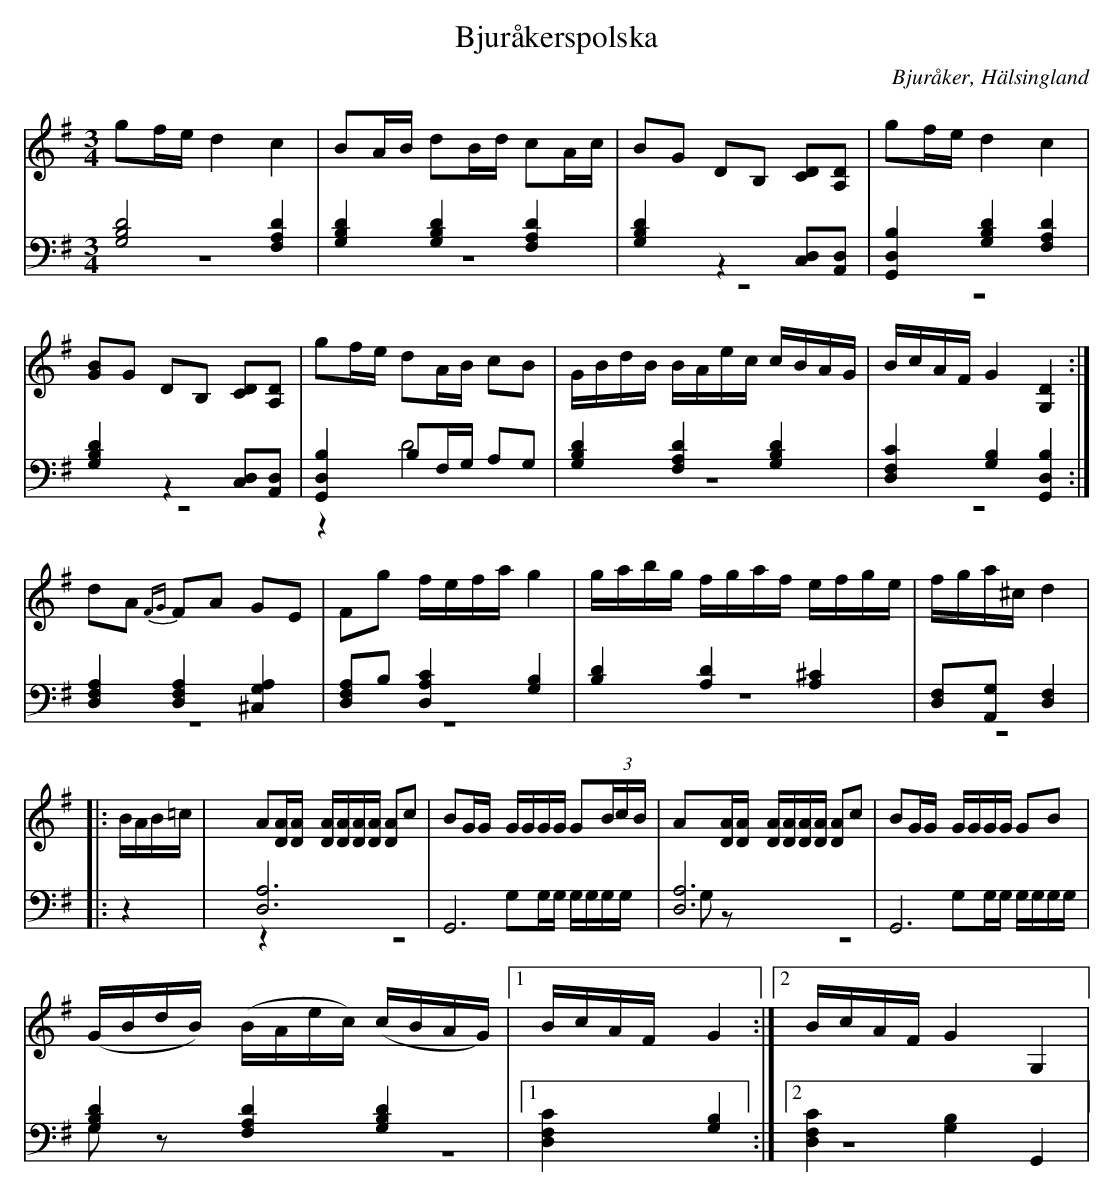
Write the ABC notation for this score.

X:1
T: Bjuråkerspolska
O: Bjuråker, Hälsingland
M: 3/4
L: 1/8
K: G
V:1
V:2
V:3 merge
V:1
gf/e/ d2 c2|BA/B/ dB/d/ cA/c/| BG DB, [CD][A,D]|gf/e/ d2 c2|
[GB]G DB, [CD][A,D] |gf/e/ dA/B/ cB|G/B/d/B/ B/A/e/c/ c/B/A/G/|B/c/A/F/ G2 [G,2D2]:|
dA {FG}FA GE|Fg f/e/f/a/ g2|g/a/b/g/ f/g/a/f/ e/f/g/e/ |f/g/a/^c/ d2 |
|:B/A/B/=c/|A[D/A/][D/A/] [D/A/][D/A/][D/A/][D/A/] [DA]c|BG/G/ G/G/G/G/ G(3B/c/B/|A[D/A/][D/A/] [D/A/][D/A/][D/A/][D/A/] [DA]c|BG/G/ G/G/G/G/ GB|
(G/B/d/B/) (B/A/e/c/) (c/B/A/G/)|1 B/c/A/F/ G2:|2 B/c/A/F/ G2 G,2|
V:2 clef=bass
[G,4B,4D4] [F,2A,2 D2]|[G,2B,2D2] [G,2B,2D2] [F,2A,2 D2]|[G,2B,2D2] z2 [C,D,][A,,D,]|[G,,2D,2B,2] [G,2B,2D2] [F,2A,2 D2]|[G,2B,2D2] z2 [C,D,][A,,D,]|
[G,,2D,2B,2] B,F,/G,/ A,G,|[G,2B,2D2] [F,2A,2 D2] [G,2B,2D2]|[D,2F,2C2] [G,2B,2][G,,2D,2B,2]:|
[D,2F,2A,2] [D,2F,2A,2] [^C,2G,2A,2]|[D,F,A,]B, [D,2A,2C2] [G,2B,2]|[B,2D2] [A,2D2] [A,2^C2]|[D,F,][A,,G,] [D,2F,2]|
|:z2|[D,6A,6]|G,,6|[D,6A,6]|G,,6|
[G,2B,2D2] [F,2A,2 D2] [G,2B,2D2]|1 [D,2F,2C2] [G,2B,2] :|2 [D,2F,2C2] [G,2B,2] G,,2|
V:3  clef=bass
z6|z6|z6|z6|
z6|z2 D4|z6|z6:|
z6|z6|z6|z6|
|:z2|z6|G,G,/G,/ G,/G,/G,/G,/ G,z|z6 |G,G,/G,/ G,/G,/G,/G,/ G,z|
z6|1 z6:|
